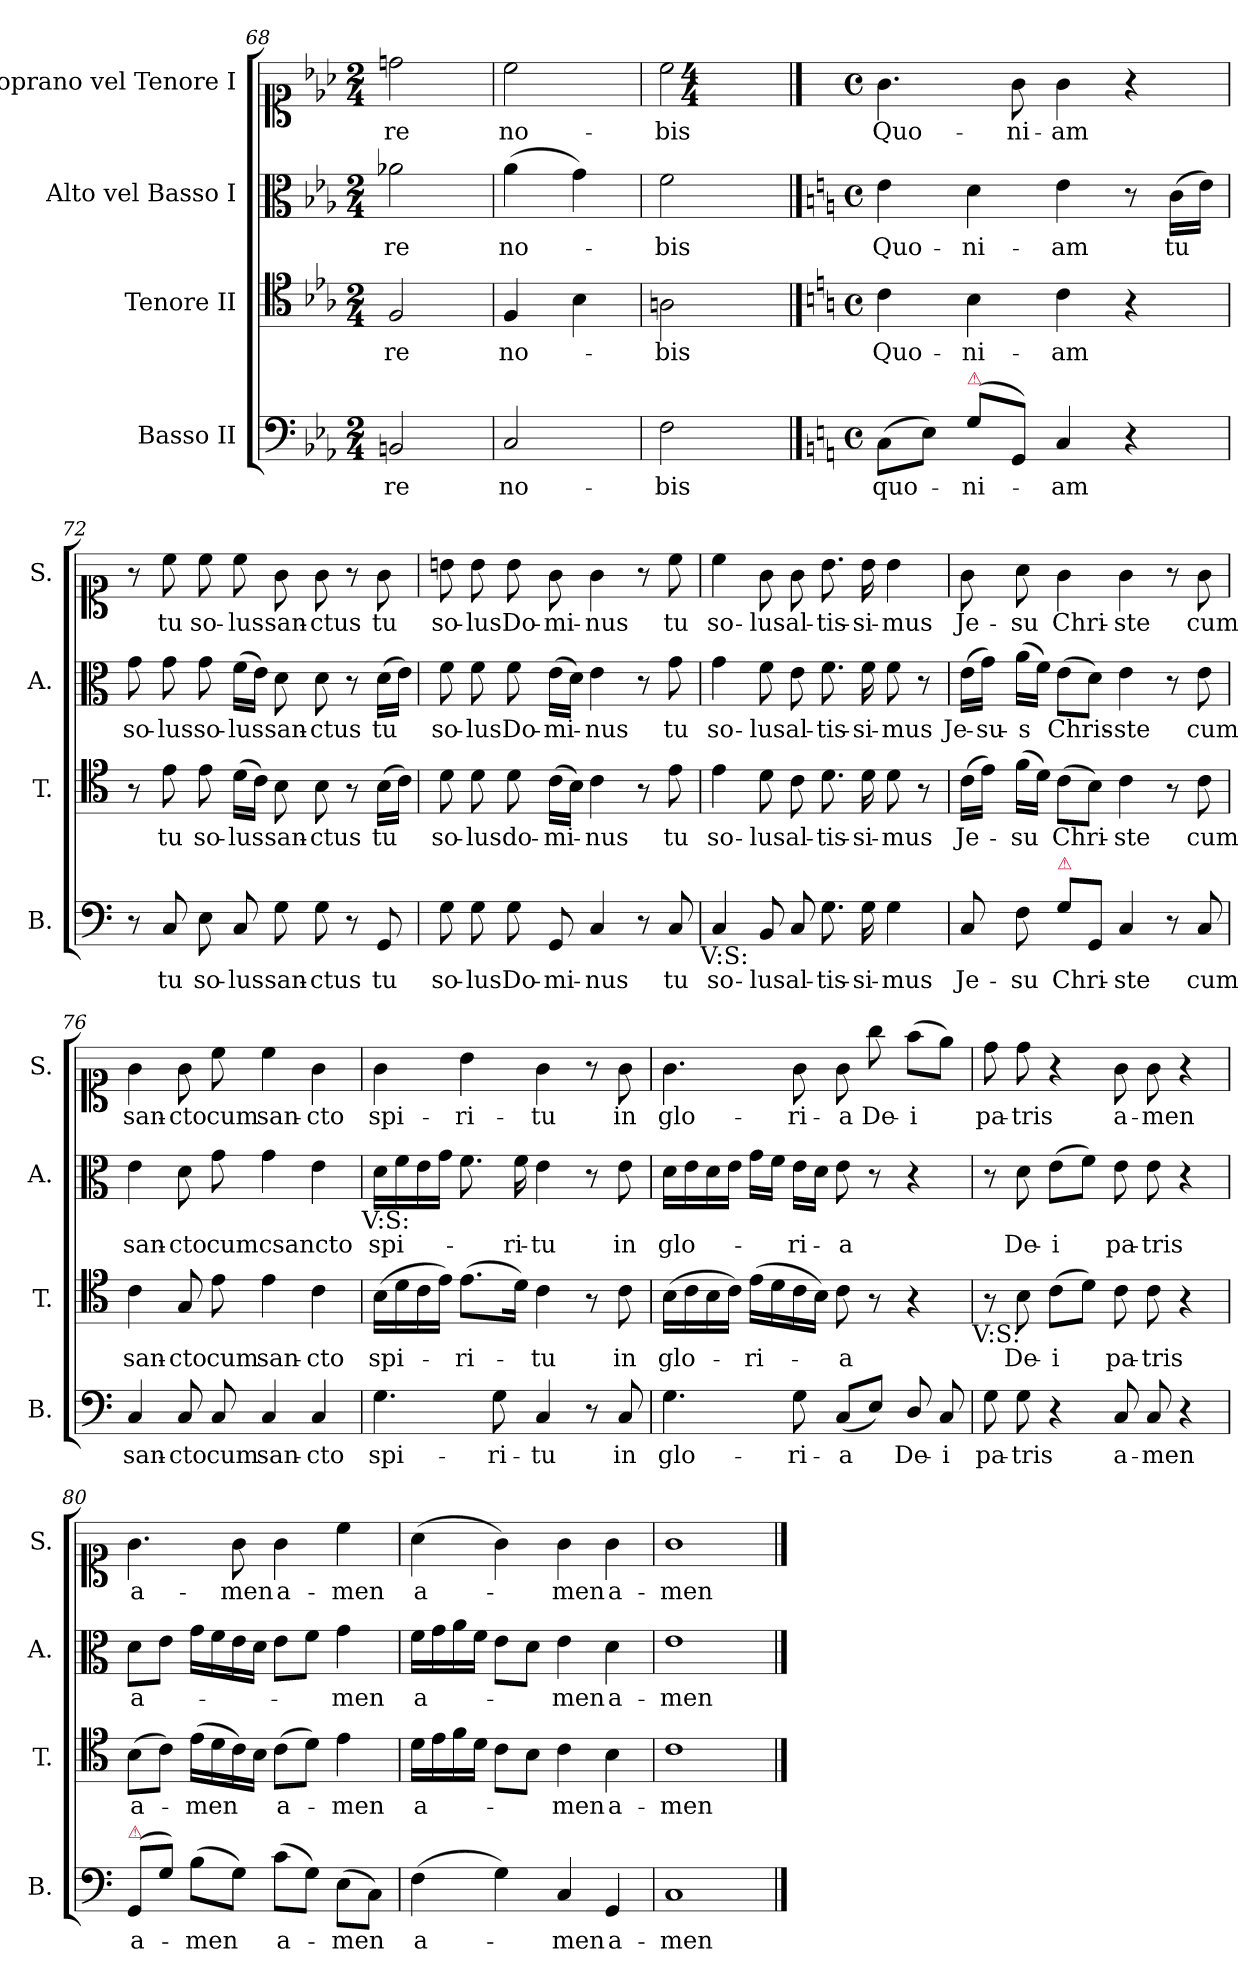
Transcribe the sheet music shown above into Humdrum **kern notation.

**kern	**text	**kern	**text	**kern	**text	**kern	**text
*part4	*part4	*part3	*part3	*part2	*part2	*part1	*part1
*staff4	*staff4	*staff3	*staff3	*staff2	*staff2	*staff1	*staff1
*I"Basso II	*	*I"Tenore II	*	*I"Alto vel Basso I	*	*I"Soprano vel Tenore I	*
*I'B.	*	*I'T.	*	*I'A.	*	*I'S.	*
*clefF4	*	*clefC4	*	*clefC3	*	*clefC1	*
*k[b-e-a-]	*	*k[b-e-a-]	*	*k[b-e-a-]	*	*k[b-e-a-]	*
*M2/4	*	*M2/4	*	*M2/4	*	*M2/4	*
=68	=68	=68	=68	=68	=68	=68	=68
2BBn/	-re	2F/	-re	2a-X\	-re	2ddn\	-re
=69	=69	=69	=69	=69	=69	=69	=69
2C/	no-	4F/	no-	(4a-\	no-	2cc\	no-
.	.	4B-\	.	4g\)	.	.	.
=70	=70	=70	=70	=70	=70	=70	=70
2F\	-bis	2An\	-bis	2f\	-bis	2cc\	-bis
*	*	*	*	*	*	*k[]	*
*	*	*	*	*	*	*M4/4	*
*	*	*	*	*	*	*met(c)	*
==71	==71	==71	==71	==71	==71	==71	==71
*k[]	*	*k[]	*	*k[]	*	*k[]	*
*M4/4	*	*M4/4	*	*M4/4	*	*M4/4	*
*met(c)	*	*met(c)	*	*met(c)	*	*met(c)	*
(8C\L	quo-	4c\	Quo-	4e\	Quo-	4.g\	Quo-
8E\J)	.	.	.	.	.	.	.
!LO:TX:a:color=crimson:t=⚠	!	!	!	!	!	!	!
(8G\L	-ni-	4B\	-ni-	4d\	-ni-	.	.
8GG/J)	.	.	.	.	.	8g\	-ni-
4C/	-am	4c\	-am	4e\	-am	4g\	-am
4r	.	4r	.	8r	.	4r	.
.	.	.	.	(16c\LL	tu	.	.
.	.	.	.	16e\JJ)	.	.	.
=72	=72	=72	=72	=72	=72	=72	=72
8r	.	8r	.	8g\	-so-	8r	.
8C/	tu	8e\	tu	8g\	-lus	8cc\	tu
8E\	so-	8e\	so-	8g\	so-	8cc\	so-
8C/	-lus	(16d\LL	-lus	(16f\LL	-lus	8cc\	-lus
.	.	16c\JJ)	.	16e\JJ)	.	.	.
8G\	san-	8B\	san-	8d\	san-	8g\	san-
8G\	-ctus	8B\	-ctus	8d\	-ctus	8g\	-ctus
8r	.	8r	.	8r	.	8r	.
8GG/	tu	(16B\LL	tu	(16d\LL	tu	8g\	tu
.	.	16c\JJ)	.	16e\JJ)	.	.	.
=73	=73	=73	=73	=73	=73	=73	=73
8G\	so-	8d\	so-	8f\	so-	8bn\	so-
8G\	-lus	8d\	-lus	8f\	-lus	8b\	-lus
8G\	Do-	8d\	do-	8f\	Do-	8b\	Do-
8GG/	-mi-	(16c\LL	-mi-	(16e\LL	-mi-	8g\	-mi-
.	.	16B\JJ)	.	16d\JJ)	.	.	.
4C/	-nus	4c\	-nus	4e\	nus	4g\	-nus
8r	.	8r	.	8r	.	8r	.
8C/	tu	8e\	tu	8g\	tu	8cc\	tu
!LO:TX:b:t=V&colon;S&colon;	!	!	!	!	!	!	!
=74	=74	=74	=74	=74	=74	=74	=74
4C/	so-	4e\	so-	4g\	so-	4cc\	so-
8BB/	-lus	8d\	-lus	8f\	-lus	8g\	-lus
8C/	al-	8c\	al-	8e\	al-	8g\	al-
8.G\	-tis-	8.d\	-tis-	8.f\	-tis-	8.b\	-tis-
16G\	-si-	16d\	-si-	16f\	-si-	16b\	-si-
4G\	-mus	8d\	-mus	8f\	-mus	4b\	-mus
.	.	8r	.	8r	.	.	.
=75	=75	=75	=75	=75	=75	=75	=75
8C/	Je-	(16c\LL	Je-	(16e\LL	Je-	8g\	Je-
.	.	16e\JJ)	.	16g\JJ)	-su-	.	.
8F\	-su	(16f\LL	-su	(16a\LL	-s	8a\	-su
.	.	16d\JJ)	.	16f\JJ)	.	.	.
!LO:TX:a:color=crimson:t=⚠	!	!	!	!	!	!	!
8G\L	Chri-	(8c\L	Chri-	(8e\L	Chris-	4g\	Chri-
8GG/J	.	8B\J)	.	8d\J)	.	.	.
4C/	-ste	4c\	-ste	4e\	-ste	4g\	-ste
8r	.	8r	.	8r	.	8r	.
8C/	cum	8c\	cum	8e\	cum	8g\	cum
=76	=76	=76	=76	=76	=76	=76	=76
4C/	san-	4c\	san-	4e\	san-	4g\	san-
8C/	-cto	8G/	-cto	8d\	-cto	8g\	-cto
8C/	cum	8e\	cum	8g\	cumcsancto	8cc\	cum
4C/	san-	4e\	san-	4g\	.	4cc\	san-
4C/	-cto	4c\	-cto	4e\	.	4g\	-cto
!	!	!	!	!LO:TX:b:t=V&colon;S&colon;	!	!	!
=77	=77	=77	=77	=77	=77	=77	=77
4.G\	spi-	(16B\LL	spi-	16d\LL	spi-	4g\	spi-
.	.	16d\	.	16f\	.	.	.
.	.	16c\	.	16e\	.	.	.
.	.	16e\JJ)	.	16g\JJ	.	.	.
.	.	(8.e\L	-ri-	8.f\	.	4b\	-ri-
8G\	-ri-	.	.	.	.	.	.
.	.	16d\Jk)	.	16f\	-ri-	.	.
4C/	-tu	4c\	-tu	4e\	-tu	4g\	-tu
8r	.	8r	.	8r	.	8r	.
8C/	in	8c\	in	8e\	in	8g\	in
=78	=78	=78	=78	=78	=78	=78	=78
4.G\	glo-	(16B\LL	glo-	16d\LL	glo-	4.g\	glo-
.	.	16c\	.	16e\	.	.	.
.	.	16B\	.	16d\	.	.	.
.	.	16c\JJ)	.	16e\JJ	.	.	.
.	.	(16e\LL	-ri-	16g\LL	.	.	.
.	.	16d\	.	16f\JJ	.	.	.
8G\	-ri-	16c\	.	16e\LL	-ri-	8g\	-ri-
.	.	16B\JJ)	.	16d\JJ	.	.	.
(8C/L	-a	8c\	-a	8e\	-a	8g\	-a
8E/J)	.	8r	.	8r	.	8gg\	De-
8D/	De-	4r	.	4r	.	(8ff\L	-i
8C/	-i	.	.	.	.	8ee\J)	.
!	!	!LO:TX:b:t=V&colon;S&colon;	!	!	!	!	!
=79	=79	=79	=79	=79	=79	=79	=79
8G\	pa-	8r	.	8r	.	8dd\	pa-
8G\	-tris	8B\	De-	8d\	De-	8dd\	-tris
4r	.	(8c\L	-i	(8e\L	-i	4r	.
.	.	8d\J)	.	8f\J)	.	.	.
8C/	a-	8c\	pa-	8e\	pa-	8g\	a-
8C/	-men	8c\	-tris	8e\	-tris	8g\	-men
4r	.	4r	.	4r	.	4r	.
=80	=80	=80	=80	=80	=80	=80	=80
!LO:TX:a:color=crimson:t=⚠	!	!	!	!	!	!	!
(8GG/L	a-	(8B\L	a-	8d\L	a-	4.g\	a-
8G\J)	.	8c\J)	.	8e\J	.	.	.
(8B\L	-men	(16e\LL	-men	16g\LL	.	.	.
.	.	16d\	.	16f\	.	.	.
8G\J)	.	16c\)	.	16e\	.	8g\	-men
.	.	16B\JJ	.	16d\JJ	.	.	.
(8c\L	a-	(8c\L	a-	8e\L	.	4g\	a-
8G\J)	.	8d\J)	.	8f\J	.	.	.
(8E\L	-men	4e\	-men	4g\	-men	4cc\	-men
8C\J)	.	.	.	.	.	.	.
=81	=81	=81	=81	=81	=81	=81	=81
(4F\	a-	16d\LL	a-	16f\LL	a-	(4a\	a-
.	.	16e\	.	16g\	.	.	.
.	.	16f\	.	16a\	.	.	.
.	.	16d\JJ	.	16f\JJ	.	.	.
4G\)	.	8c\L	.	8e\L	.	4g\)	.
.	.	8B\J	.	8d\J	.	.	.
4C/	-men	4c\	-men	4e\	men	4g\	-men
4GG/	a-	4B\	a-	4d\	a-	4g\	a-
=82	=82	=82	=82	=82	=82	=82	=82
1C/	-men	1c\	-men	1e\	-men	1g\	-men
==	==	==	==	==	==	==	==
*-	*-	*-	*-	*-	*-	*-	*-
